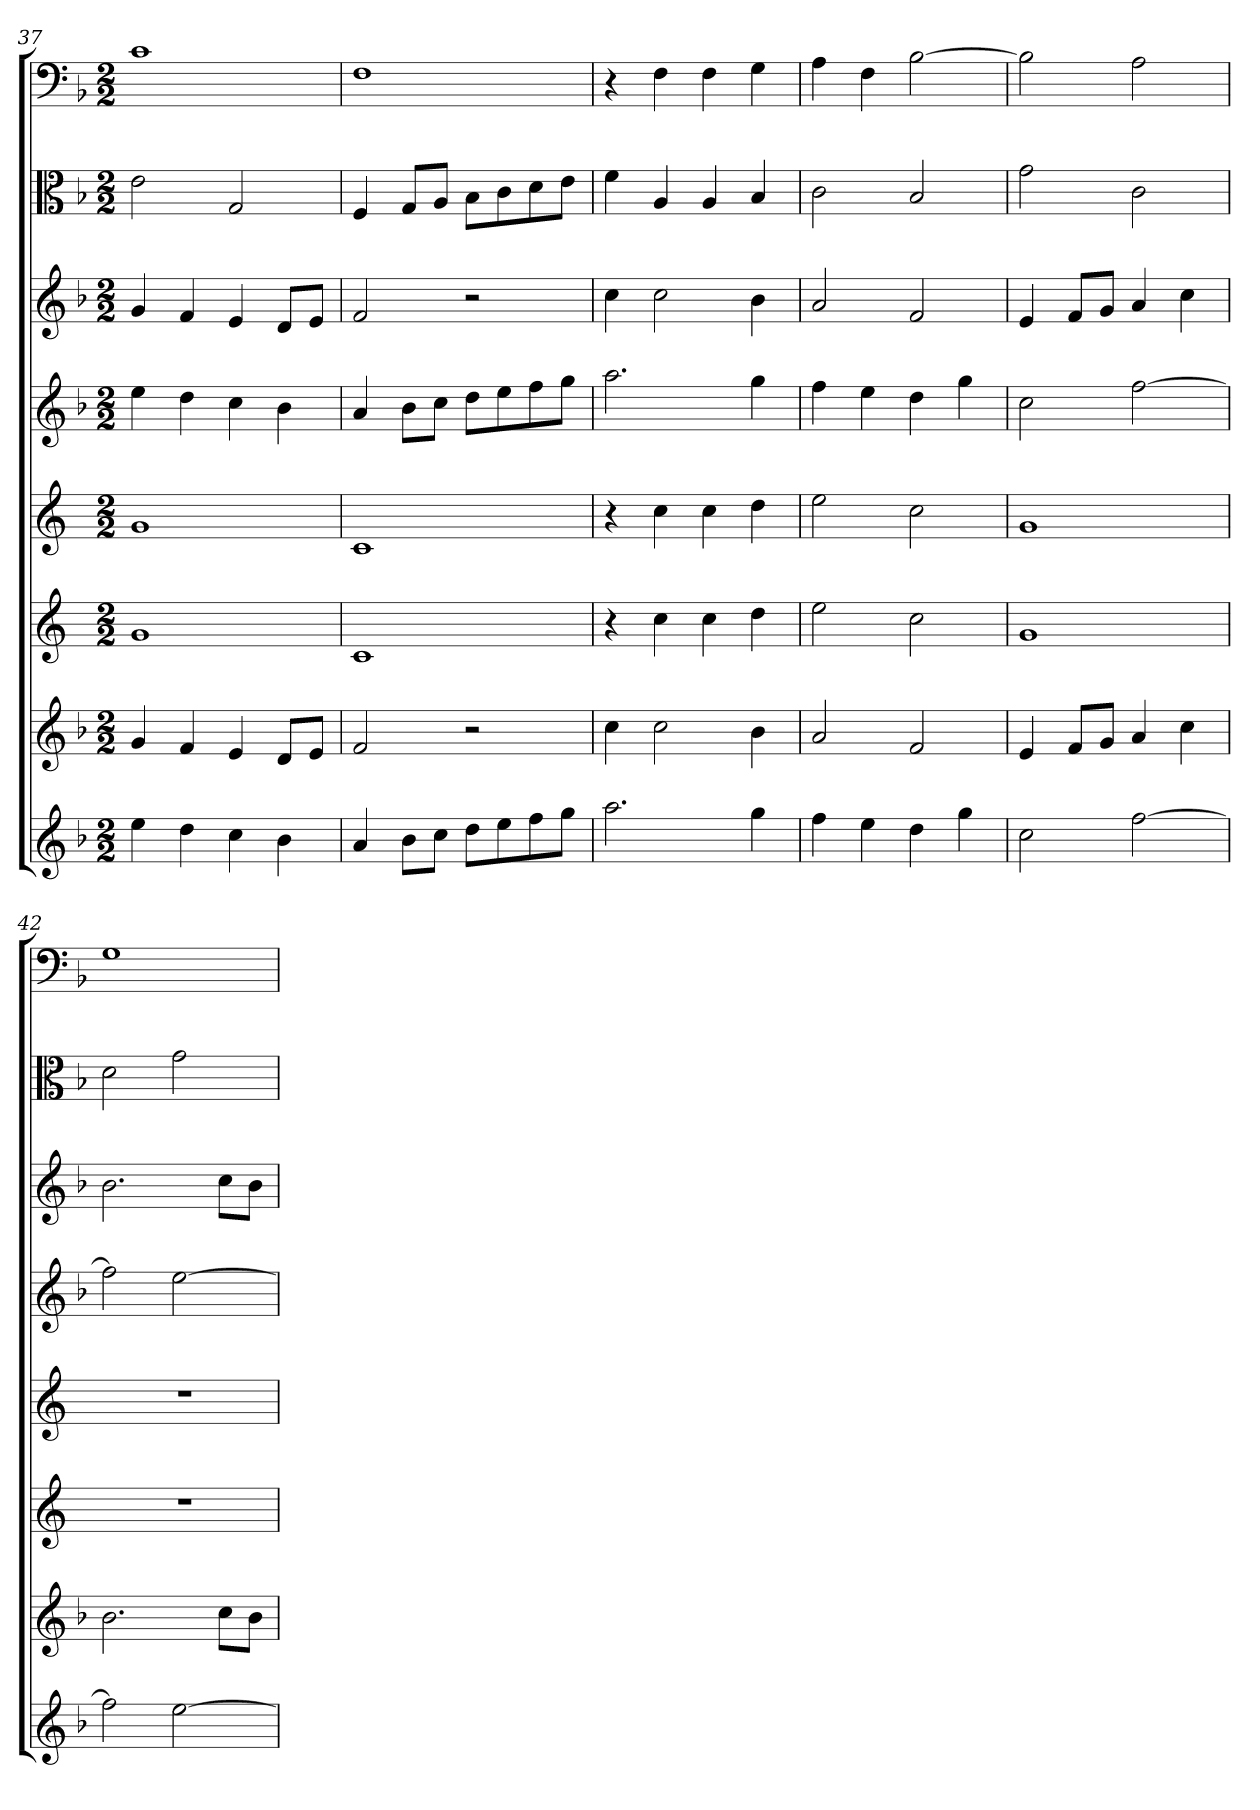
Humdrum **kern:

**kern	**kern	**kern	**kern	**kern	**kern	**kern	**kern
*part8	*part7	*part6	*part5	*part4	*part3	*part2	*part1
*staff8	*staff7	*staff6	*staff5	*staff4	*staff3	*staff2	*staff1
*	*	*	*	*	*	*clefC3	*clefF4
*k[b-]	*k[b-]	*k[]	*k[]	*k[b-]	*k[b-]	*k[b-]	*k[b-]
*F:	*F:	*	*	*F:	*F:	*F:	*F:
*M2/2	*M2/2	*M2/2	*M2/2	*M2/2	*M2/2	*M2/2	*M2/2
=37	=37	=37	=37	=37	=37	=37	=37
4ee	4g	1g	1g	4ee	4g	2e	1c
4dd	4f	.	.	4dd	4f	.	.
4cc	4e	.	.	4cc	4e	2G	.
4b-	8dL	.	.	4b-	8dL	.	.
.	8eJ	.	.	.	8eJ	.	.
=38	=38	=38	=38	=38	=38	=38	=38
4a	2f	1c	1c	4a	2f	4F	1F
8b-L	.	.	.	8b-L	.	8G/L	.
8ccJ	.	.	.	8ccJ	.	8A/J	.
8ddL	2r	.	.	8ddL	2r	8B-\L	.
8ee	.	.	.	8ee	.	8c\	.
8ff	.	.	.	8ff	.	8d\	.
8ggJ	.	.	.	8ggJ	.	8e\J	.
=39	=39	=39	=39	=39	=39	=39	=39
2.aa	4cc	4r	4r	2.aa	4cc	4f	4r
.	2cc	4cc	4cc	.	2cc	4A	4F
.	.	4cc	4cc	.	.	4A	4F
4gg	4b-	4dd	4dd	4gg	4b-	4B-	4G
=40	=40	=40	=40	=40	=40	=40	=40
4ff	2a	2ee	2ee	4ff	2a	2c	4A
4ee	.	.	.	4ee	.	.	4F
4dd	2f	2cc	2cc	4dd	2f	2B-	[2B-
4gg	.	.	.	4gg	.	.	.
=41	=41	=41	=41	=41	=41	=41	=41
2cc	4e	1g	1g	2cc	4e	2g	2B-]
.	8fL	.	.	.	8fL	.	.
.	8gJ	.	.	.	8gJ	.	.
[2ff	4a	.	.	[2ff	4a	2c	2A
.	4cc	.	.	.	4cc	.	.
=42	=42	=42	=42	=42	=42	=42	=42
2ff]	2.b-	1r	1r	2ff]	2.b-	2d	1G
[2ee	.	.	.	[2ee	.	2g	.
.	8ccL	.	.	.	8ccL	.	.
.	8b-J	.	.	.	8b-J	.	.
=	=	=	=	=	=	=	=
*-	*-	*-	*-	*-	*-	*-	*-
